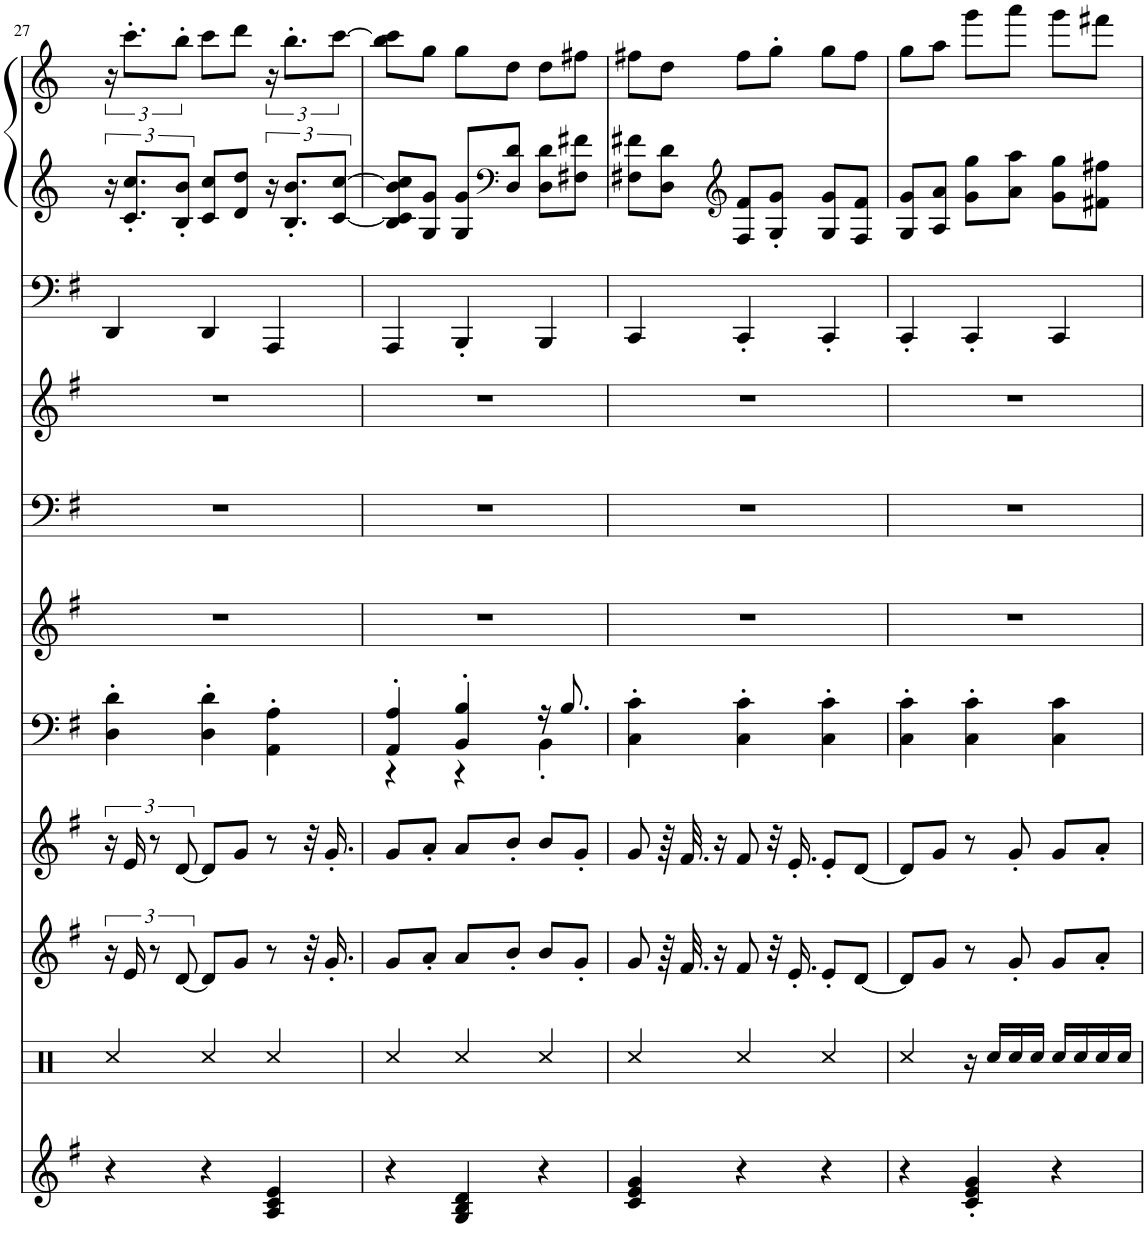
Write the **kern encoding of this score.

**kern	**kern	**kern	**kern	**kern	**kern	**kern	**kern	**kern	**kern	**kern
*part10	*part9	*part8	*part7	*part6	*part5	*part4	*part3	*part2	*part1	*part1
*staff11	*staff10	*staff9	*staff8	*staff7	*staff6	*staff5	*staff4	*staff3	*staff2	*staff1
*I"Grand Piano	*I"Percussion	*I"Chiffer Lead	*I"Synth Brass 1	*I"Syn.Strings 1	*I"Strings 1	*I"Tenor Sax	*I"Clean Guitar	*I"Fingered Bass	*I"Bright Piano, untitled	*
*I'Pno	*	*	*I'Brs	*I'Str	*I'Str	*I'T Sax	*	*	*I'Pno	*
!!LO:PB:g=z
*clefG2	*clefX	*clefG2	*clefG2	*clefF4	*clefG2	*clefF4	*clefG2	*clefF4	*clefF4	*clefG2
*	*	*	*	*	*	*Trd8c14	*	*	*	*
*k[f#]	*k[]	*k[f#]	*k[f#]	*k[f#]	*k[f#]	*k[f#]	*k[f#]	*k[f#]	*k[f#]	*k[f#]
*M3/4	*M3/4	*M3/4	*M3/4	*M3/4	*M3/4	*M3/4	*M3/4	*M3/4	*M3/4	*M3/4
=27	=27	=27	=27	=27	=27	=27	=27	=27	=27	=27
4r	4Rcc/	24r	24r	4D\' 4d\'	2.r	2.r	2.r	4DD/	24r	24r
.	.	24e/	24e/	.	.	.	.	.	12.c/' 12.cc/'L	12.ccc'\L
.	.	12r	12r	.	.	.	.	.	.	.
.	.	[12d/	[12d/	.	.	.	.	.	12B/' 12b/'J	12bb'\J
4r	4Rcc/	8d/L]	8d/L]	4D\' 4d\'	.	.	.	4DD/	8c/ 8cc/L	8ccc\L
.	.	8g/J	8g/J	.	.	.	.	.	8d/ 8dd/J	8ddd\J
4A/ 4c/ 4e/	4Rcc/	8r	8r	4AA\' 4A\'	.	.	.	4AAA/	24r	24r
.	.	.	.	.	.	.	.	.	12.B/' 12.b/'L	12.bb'\L
.	.	32r	32r	.	.	.	.	.	.	.
.	.	16.g'/	16.g'/	.	.	.	.	.	.	.
.	.	.	.	.	.	.	.	.	[12c/ [12cc/J	[12ccc\J
=28	=28	=28	=28	=28	=28	=28	=28	=28	=28	=28
*	*	*	*	*^	*	*	*	*	*	*
4r	4Rcc/	8g/L	8g/L	4AA/' 4A/'	4r	2.r	2.r	2.r	4AAA/	8B/ 8c/] 8b/ 8cc/]L	8bb\ 8ccc\]L
.	.	8a'/J	8a'/J	.	.	.	.	.	.	8G/ 8g/J	8gg\J
4G/ 4B/ 4d/	4Rcc/	8a/L	8a/L	4BB/' 4B/'	4r	.	.	.	4BBB'/	8G/ 8g/L	8gg\L
*	*	*	*	*	*	*	*	*	*	*clefF4	*
.	.	8b'/J	8b'/J	.	.	.	.	.	.	8D/ 8d/J	8dd\J
4r	4Rcc/	8b/L	8b/L	16r	4BB'\	.	.	.	4BBB/	8D\ 8d\L	8dd\L
.	.	.	.	8.B/	.	.	.	.	.	.	.
.	.	8g'/J	8g'/J	.	.	.	.	.	.	8F#X\ 8f#X\J	8ff#X\J
*	*	*	*	*v	*v	*	*	*	*	*	*
=29	=29	=29	=29	=29	=29	=29	=29	=29	=29	=29
4c/ 4e/ 4g/	4Rcc/	8g/	8g/	4C\' 4c\'	2.r	2.r	2.r	4CC/	8F#X\ 8f#X\L	8ff#X\L
.	.	64r	64r	.	.	.	.	.	8D\ 8d\J	8dd\J
.	.	32.f#/	32.f#/	.	.	.	.	.	.	.
.	.	16r	16r	.	.	.	.	.	.	.
*	*	*	*	*	*	*	*	*	*clefG2	*
4r	4Rcc/	8f#/	8f#/	4C\' 4c\'	.	.	.	4CC'/	8F#/ 8f#/L	8ff#\L
.	.	32r	32r	.	.	.	.	.	8G/' 8g/'J	8gg'\J
.	.	16.e'/	16.e'/	.	.	.	.	.	.	.
4r	4Rcc/	8e'/L	8e'/L	4C\' 4c\'	.	.	.	4CC'/	8G/ 8g/L	8gg\L
.	.	[8d/J	[8d/J	.	.	.	.	.	8F#/ 8f#/J	8ff#\J
=30	=30	=30	=30	=30	=30	=30	=30	=30	=30	=30
4r	4Rcc/	8d/L]	8d/L]	4C\' 4c\'	2.r	2.r	2.r	4CC'/	8G/ 8g/L	8gg\L
.	.	8g/J	8g/J	.	.	.	.	.	8A/ 8a/J	8aa\J
4c/' 4e/' 4g/'	16r	8r	8r	4C\' 4c\'	.	.	.	4CC'/	8g\ 8gg\L	8ggg\L
.	16Rcc/LL	.	.	.	.	.	.	.	.	.
.	16Rcc/	8g'/	8g'/	.	.	.	.	.	8a\ 8aa\J	8aaa\J
.	16Rcc/JJ	.	.	.	.	.	.	.	.	.
4r	16Rcc/LL	8g/L	8g/L	4C\ 4c\	.	.	.	4CC/	8g\ 8gg\L	8ggg\L
.	16Rcc/	.	.	.	.	.	.	.	.	.
.	16Rcc/	8a'/J	8a'/J	.	.	.	.	.	8f#X\ 8ff#X\J	8fff#X\J
.	16Rcc/JJ	.	.	.	.	.	.	.	.	.
=	=	=	=	=	=	=	=	=	=	=
*-	*-	*-	*-	*-	*-	*-	*-	*-	*-	*-
